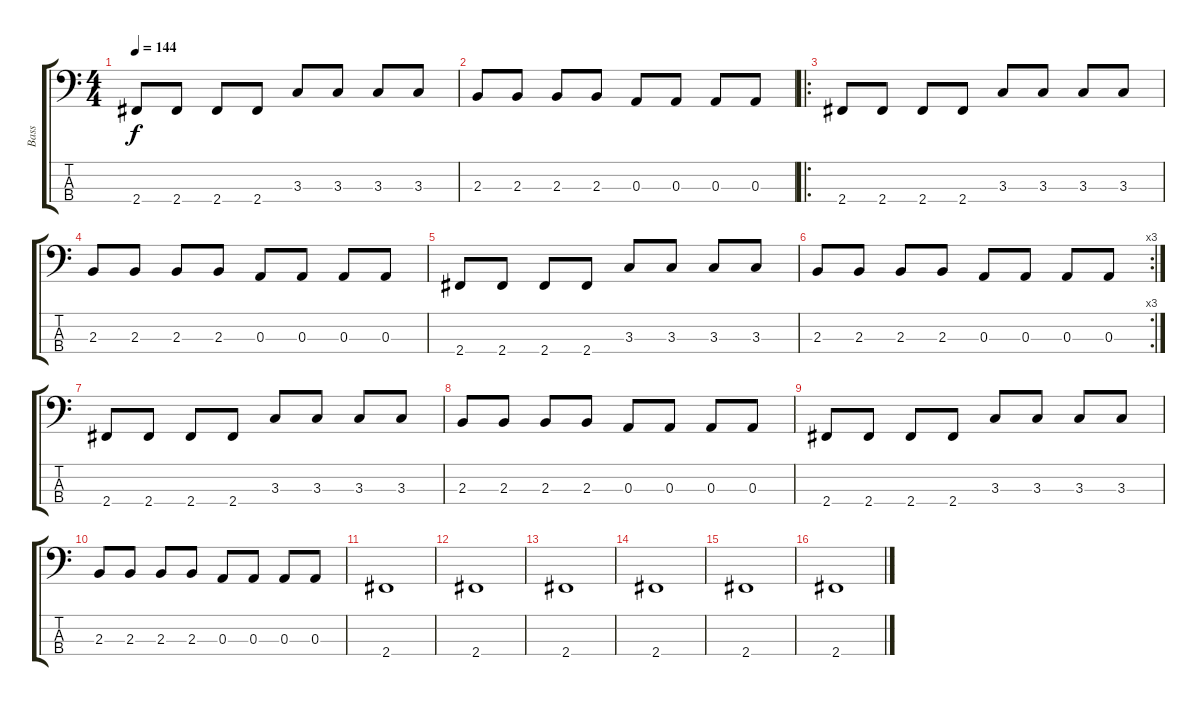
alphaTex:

\track ("Bass" "Bass") {instrument electricbassfinger}
\staff {score tabs}
\tuning (G2 D2 A1 E1) {hide}
\ts (4 4)
\tempo 144
\clef f4
\ks c
2.4.8{dy f} 2.4.8 2.4.8 2.4.8 3.3.8 3.3.8 3.3.8 3.3.8 |
2.3.8 2.3.8 2.3.8 2.3.8 0.3.8 0.3.8 0.3.8 0.3.8 |
\ro
2.4.8 2.4.8 2.4.8 2.4.8 3.3.8 3.3.8 3.3.8 3.3.8 |
2.3.8 2.3.8 2.3.8 2.3.8 0.3.8 0.3.8 0.3.8 0.3.8 |
2.4.8 2.4.8 2.4.8 2.4.8 3.3.8 3.3.8 3.3.8 3.3.8 |
\rc 3
2.3.8 2.3.8 2.3.8 2.3.8 0.3.8 0.3.8 0.3.8 0.3.8 |
2.4.8 2.4.8 2.4.8 2.4.8 3.3.8 3.3.8 3.3.8 3.3.8 |
2.3.8 2.3.8 2.3.8 2.3.8 0.3.8 0.3.8 0.3.8 0.3.8 |
2.4.8 2.4.8 2.4.8 2.4.8 3.3.8 3.3.8 3.3.8 3.3.8 |
2.3.8 2.3.8 2.3.8 2.3.8 0.3.8 0.3.8 0.3.8 0.3.8 |
2.4.1 |
2.4.1 |
2.4.1 |
2.4.1 |
2.4.1 |
2.4.1
